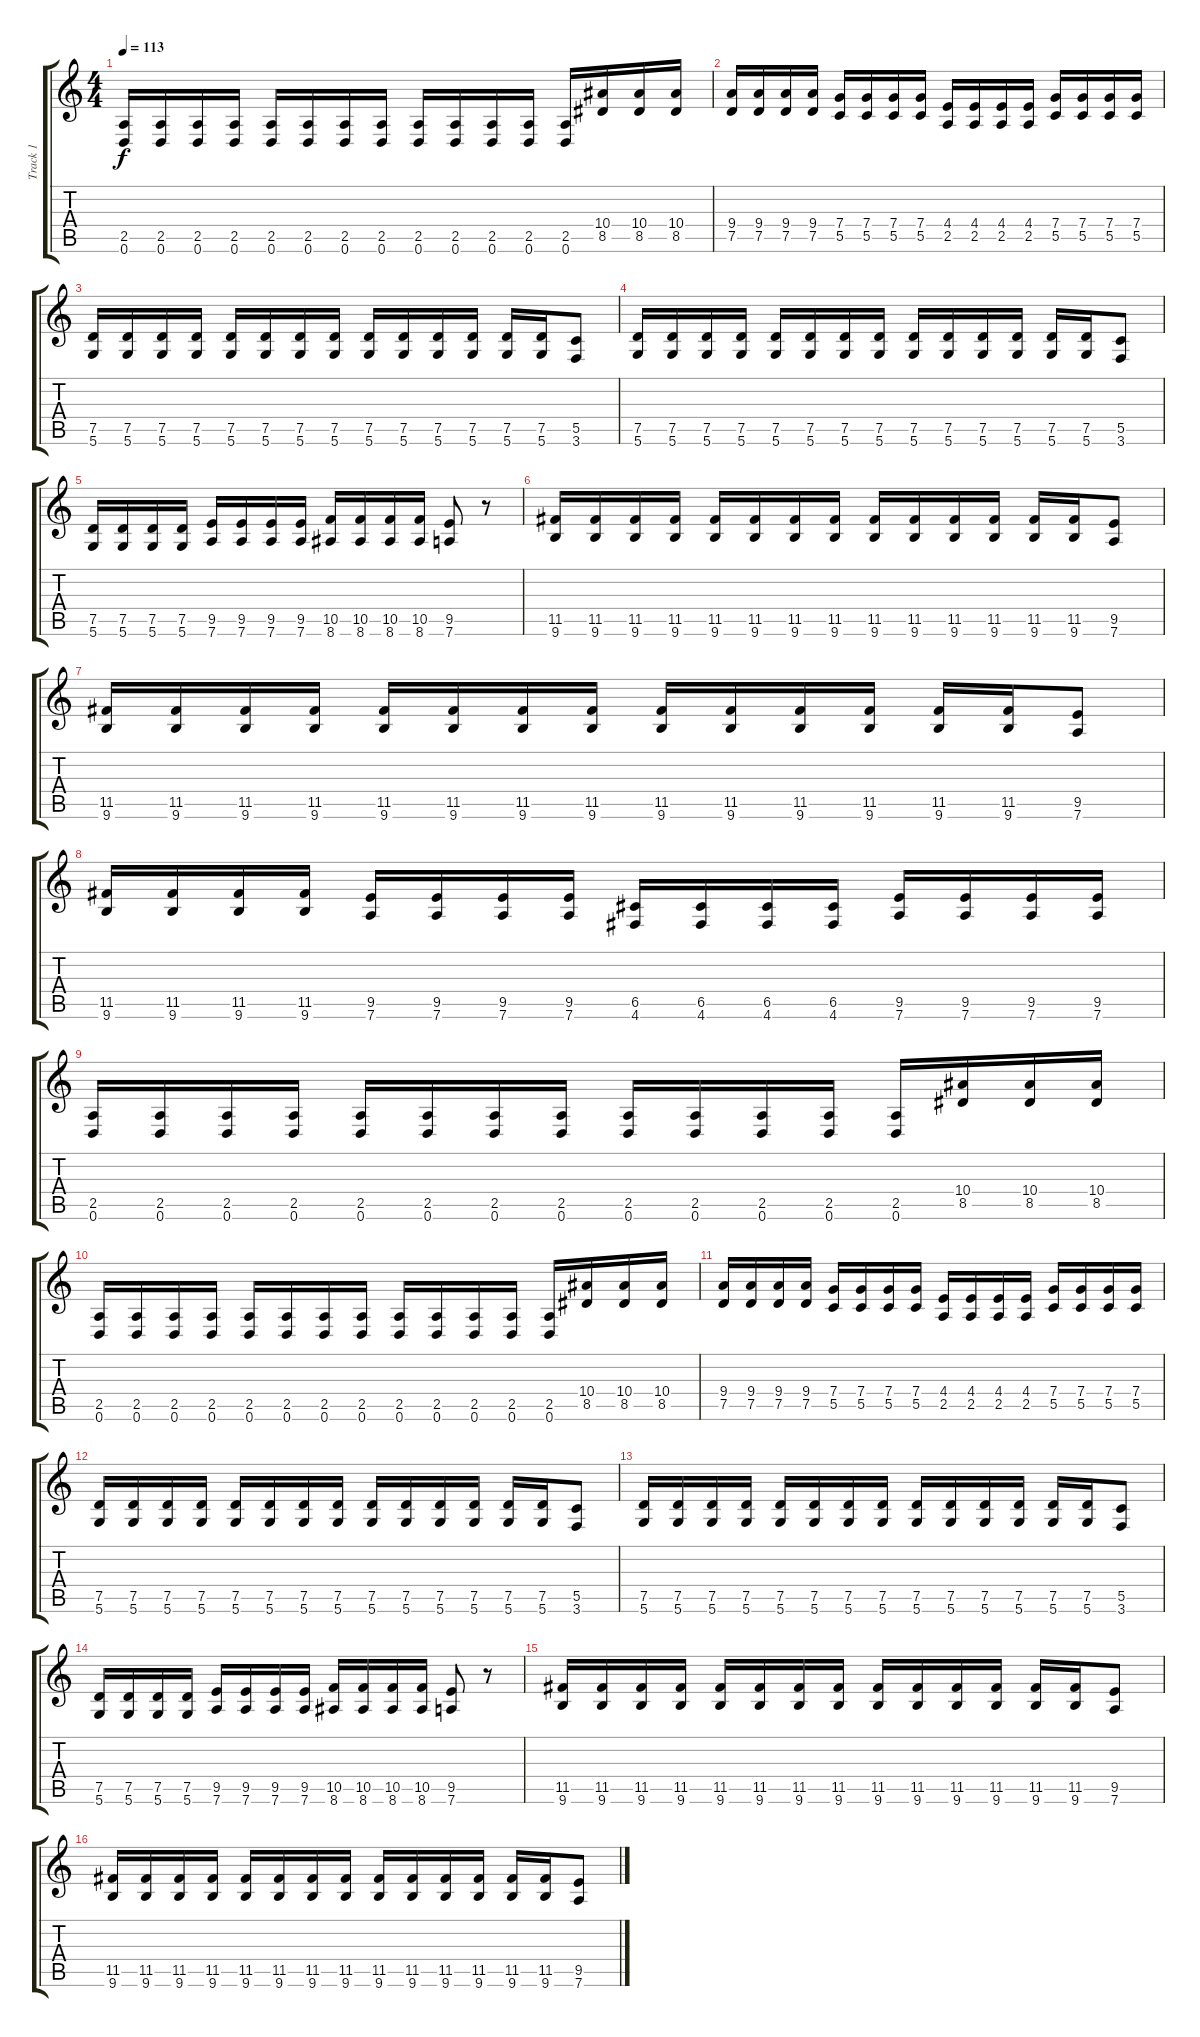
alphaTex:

\track ("Track 1" "Track 1") {instrument overdrivenguitar}
\staff {score tabs}
\tuning (D4 A3 F3 C3 G2 D2) {hide}
\ts (4 4)
\tempo 113
\clef g2
\ks c
(2.5 0.6).16{dy f} (2.5 0.6).16 (2.5 0.6).16 (2.5 0.6).16 (2.5 0.6).16 (2.5 0.6).16 (2.5 0.6).16 (2.5 0.6).16 (2.5 0.6).16 (2.5 0.6).16 (2.5 0.6).16 (2.5 0.6).16 (2.5 0.6).16 (10.4 8.5).16 (10.4 8.5).16 (10.4 8.5).16 |
(9.4 7.5).16 (9.4 7.5).16 (9.4 7.5).16 (9.4 7.5).16 (7.4 5.5).16 (7.4 5.5).16 (7.4 5.5).16 (7.4 5.5).16 (4.4 2.5).16 (4.4 2.5).16 (4.4 2.5).16 (4.4 2.5).16 (7.4 5.5).16 (7.4 5.5).16 (7.4 5.5).16 (7.4 5.5).16 |
(7.5 5.6).16 (7.5 5.6).16 (7.5 5.6).16 (7.5 5.6).16 (7.5 5.6).16 (7.5 5.6).16 (7.5 5.6).16 (7.5 5.6).16 (7.5 5.6).16 (7.5 5.6).16 (7.5 5.6).16 (7.5 5.6).16 (7.5 5.6).16 (7.5 5.6).16 (5.5 3.6).8 |
(7.5 5.6).16 (7.5 5.6).16 (7.5 5.6).16 (7.5 5.6).16 (7.5 5.6).16 (7.5 5.6).16 (7.5 5.6).16 (7.5 5.6).16 (7.5 5.6).16 (7.5 5.6).16 (7.5 5.6).16 (7.5 5.6).16 (7.5 5.6).16 (7.5 5.6).16 (5.5 3.6).8 |
(7.5 5.6).16 (7.5 5.6).16 (7.5 5.6).16 (7.5 5.6).16 (9.5 7.6).16 (9.5 7.6).16 (9.5 7.6).16 (9.5 7.6).16 (10.5 8.6).16 (10.5 8.6).16 (10.5 8.6).16 (10.5 8.6).16 (9.5 7.6).8 r.8 |
(11.5 9.6).16 (11.5 9.6).16 (11.5 9.6).16 (11.5 9.6).16 (11.5 9.6).16 (11.5 9.6).16 (11.5 9.6).16 (11.5 9.6).16 (11.5 9.6).16 (11.5 9.6).16 (11.5 9.6).16 (11.5 9.6).16 (11.5 9.6).16 (11.5 9.6).16 (9.5 7.6).8 |
(11.5 9.6).16 (11.5 9.6).16 (11.5 9.6).16 (11.5 9.6).16 (11.5 9.6).16 (11.5 9.6).16 (11.5 9.6).16 (11.5 9.6).16 (11.5 9.6).16 (11.5 9.6).16 (11.5 9.6).16 (11.5 9.6).16 (11.5 9.6).16 (11.5 9.6).16 (9.5 7.6).8 |
(11.5 9.6).16 (11.5 9.6).16 (11.5 9.6).16 (11.5 9.6).16 (9.5 7.6).16 (9.5 7.6).16 (9.5 7.6).16 (9.5 7.6).16 (6.5 4.6).16 (6.5 4.6).16 (6.5 4.6).16 (6.5 4.6).16 (9.5 7.6).16 (9.5 7.6).16 (9.5 7.6).16 (9.5 7.6).16 |
(2.5 0.6).16 (2.5 0.6).16 (2.5 0.6).16 (2.5 0.6).16 (2.5 0.6).16 (2.5 0.6).16 (2.5 0.6).16 (2.5 0.6).16 (2.5 0.6).16 (2.5 0.6).16 (2.5 0.6).16 (2.5 0.6).16 (2.5 0.6).16 (10.4 8.5).16 (10.4 8.5).16 (10.4 8.5).16 |
(2.5 0.6).16 (2.5 0.6).16 (2.5 0.6).16 (2.5 0.6).16 (2.5 0.6).16 (2.5 0.6).16 (2.5 0.6).16 (2.5 0.6).16 (2.5 0.6).16 (2.5 0.6).16 (2.5 0.6).16 (2.5 0.6).16 (2.5 0.6).16 (10.4 8.5).16 (10.4 8.5).16 (10.4 8.5).16 |
(9.4 7.5).16 (9.4 7.5).16 (9.4 7.5).16 (9.4 7.5).16 (7.4 5.5).16 (7.4 5.5).16 (7.4 5.5).16 (7.4 5.5).16 (4.4 2.5).16 (4.4 2.5).16 (4.4 2.5).16 (4.4 2.5).16 (7.4 5.5).16 (7.4 5.5).16 (7.4 5.5).16 (7.4 5.5).16 |
(7.5 5.6).16 (7.5 5.6).16 (7.5 5.6).16 (7.5 5.6).16 (7.5 5.6).16 (7.5 5.6).16 (7.5 5.6).16 (7.5 5.6).16 (7.5 5.6).16 (7.5 5.6).16 (7.5 5.6).16 (7.5 5.6).16 (7.5 5.6).16 (7.5 5.6).16 (5.5 3.6).8 |
(7.5 5.6).16 (7.5 5.6).16 (7.5 5.6).16 (7.5 5.6).16 (7.5 5.6).16 (7.5 5.6).16 (7.5 5.6).16 (7.5 5.6).16 (7.5 5.6).16 (7.5 5.6).16 (7.5 5.6).16 (7.5 5.6).16 (7.5 5.6).16 (7.5 5.6).16 (5.5 3.6).8 |
(7.5 5.6).16 (7.5 5.6).16 (7.5 5.6).16 (7.5 5.6).16 (9.5 7.6).16 (9.5 7.6).16 (9.5 7.6).16 (9.5 7.6).16 (10.5 8.6).16 (10.5 8.6).16 (10.5 8.6).16 (10.5 8.6).16 (9.5 7.6).8 r.8 |
(11.5 9.6).16 (11.5 9.6).16 (11.5 9.6).16 (11.5 9.6).16 (11.5 9.6).16 (11.5 9.6).16 (11.5 9.6).16 (11.5 9.6).16 (11.5 9.6).16 (11.5 9.6).16 (11.5 9.6).16 (11.5 9.6).16 (11.5 9.6).16 (11.5 9.6).16 (9.5 7.6).8 |
(11.5 9.6).16 (11.5 9.6).16 (11.5 9.6).16 (11.5 9.6).16 (11.5 9.6).16 (11.5 9.6).16 (11.5 9.6).16 (11.5 9.6).16 (11.5 9.6).16 (11.5 9.6).16 (11.5 9.6).16 (11.5 9.6).16 (11.5 9.6).16 (11.5 9.6).16 (9.5 7.6).8
